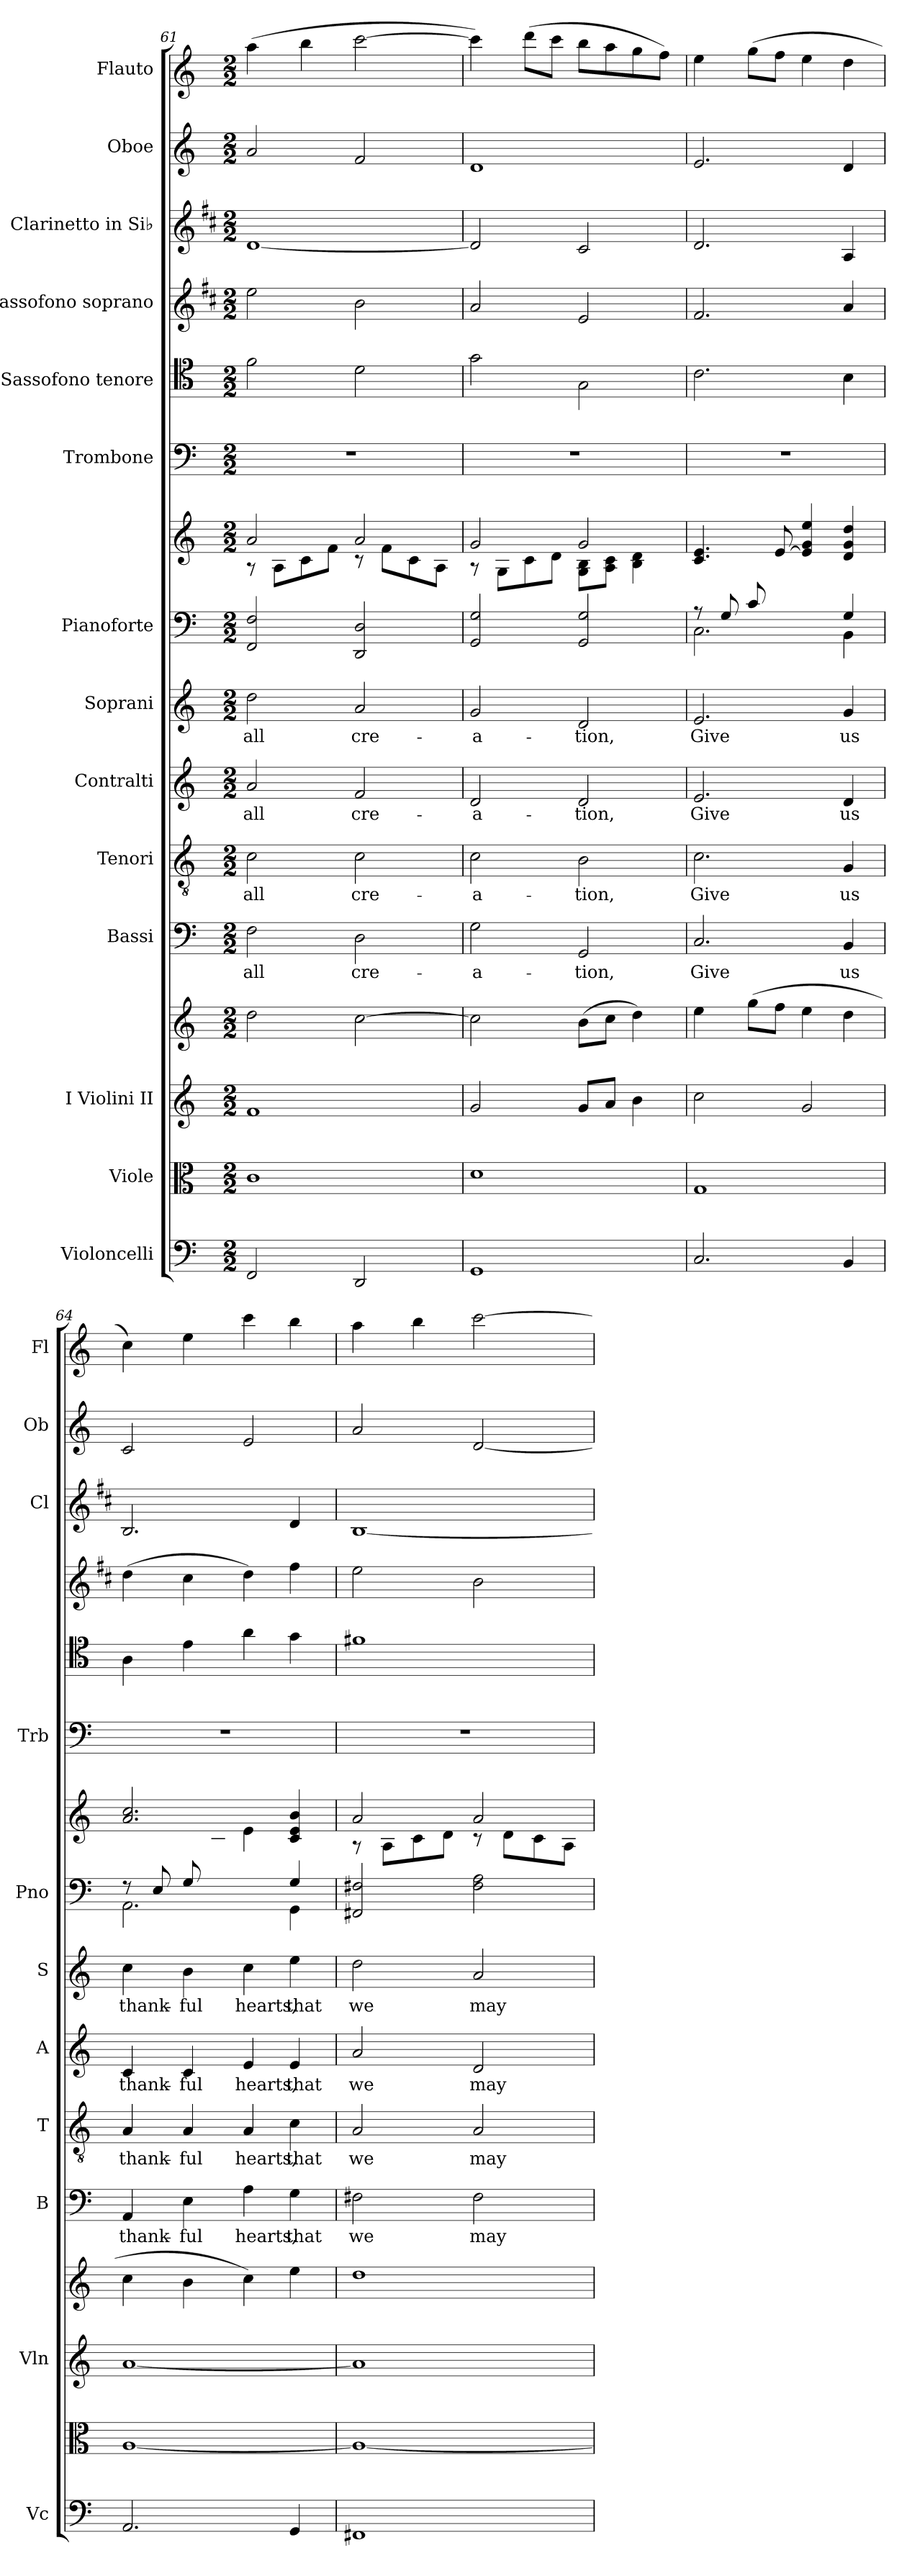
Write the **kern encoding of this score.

**kern	**kern	**kern	**kern	**kern	**text	**kern	**text	**kern	**text	**kern	**text	**kern	**kern	**kern	**kern	**kern	**kern	**kern	**kern
*part14	*part13	*part12	*part12	*part11	*part11	*part10	*part10	*part9	*part9	*part8	*part8	*part7	*part7	*part6	*part5	*part4	*part3	*part2	*part1
*staff16	*staff15	*staff14	*staff13	*staff12	*staff12	*staff11	*staff11	*staff10	*staff10	*staff9	*staff9	*staff8	*staff7	*staff6	*staff5	*staff4	*staff3	*staff2	*staff1
*I"Violoncelli	*I"Viole	*I"I  Violini  II	*	*I"Bassi	*	*I"Tenori	*	*I"Contralti	*	*I"Soprani	*	*I"Pianoforte	*	*I"Trombone	*I"Sassofono tenore	*I"Sassofono soprano	*I"Clarinetto in Si♭	*I"Oboe	*I"Flauto
*I'Vc	*	*I'Vln	*	*I'B	*	*I'T	*	*I'A	*	*I'S	*	*I'Pno	*	*I'Trb	*	*	*I'Cl	*I'Ob	*I'Fl
*clefF4	*clefC3	*clefG2	*clefG2	*clefF4	*	*clefGv2	*	*clefG2	*	*clefG2	*	*clefF4	*clefG2	*clefF4	*clefC4	*clefG2	*clefG2	*clefG2	*clefG2
*	*	*	*	*	*	*	*	*	*	*	*	*	*	*	*ITrd8c14	*ITrd1c2	*ITrd1c2	*	*
*k[]	*k[]	*k[]	*k[]	*k[]	*	*k[]	*	*k[]	*	*k[]	*	*k[]	*k[]	*k[]	*k[]	*k[]	*k[]	*k[]	*k[]
*M2/2	*M2/2	*M2/2	*M2/2	*M2/2	*	*M2/2	*	*M2/2	*	*M2/2	*	*M2/2	*M2/2	*M2/2	*M2/2	*M2/2	*M2/2	*M2/2	*M2/2
=61	=61	=61	=61	=61	=61	=61	=61	=61	=61	=61	=61	=61	=61	=61	=61	=61	=61	=61	=61
!	!	!	!	!	!LO:LY:b	!	!LO:LY:b	!	!LO:LY:b	!	!LO:LY:b	!	!	!	!	!	!	!	!
*	*	*	*	*	*	*	*	*	*	*	*	*	*^	*	*	*	*	*	*
2FF/	1c	1f	2dd\	2F\	all	2c\	all	2a/	all	2dd\	all	2FF/ 2F/	2a/	8r	1r	2F\	2dd\	[1c	2a/	(>4aa\
.	.	.	.	.	.	.	.	.	.	.	.	.	.	8A\L	.	.	.	.	.	.
.	.	.	.	.	.	.	.	.	.	.	.	.	.	8c\	.	.	.	.	.	4bb\
.	.	.	.	.	.	.	.	.	.	.	.	.	.	8f\J	.	.	.	.	.	.
!	!	!	!	!	!LO:LY:b	!	!LO:LY:b	!	!LO:LY:b	!	!LO:LY:b	!	!	!	!	!	!	!	!	!
2DD/	.	.	[2cc\	2D\	cre-	2c\	cre-	2f/	cre-	2a/	cre-	2DD/ 2D/	2a/	8r	.	2D\	2a\	.	2f/	[2ccc\
.	.	.	.	.	.	.	.	.	.	.	.	.	.	8f\L	.	.	.	.	.	.
.	.	.	.	.	.	.	.	.	.	.	.	.	.	8c\	.	.	.	.	.	.
.	.	.	.	.	.	.	.	.	.	.	.	.	.	8A\J	.	.	.	.	.	.
=62	=62	=62	=62	=62	=62	=62	=62	=62	=62	=62	=62	=62	=62	=62	=62	=62	=62	=62	=62	=62
!	!	!	!	!	!LO:LY:b	!	!LO:LY:b	!	!LO:LY:b	!	!LO:LY:b	!	!	!	!	!	!	!	!	!
1GG	1d	2g/	2cc\]	2G\	-a-	2c\	-a-	2d/	-a-	2g/	-a-	2GG/ 2G/	2g/	8r	1r	2G\	2g/	2c/]	1d	4ccc\])
.	.	.	.	.	.	.	.	.	.	.	.	.	.	8G\L	.	.	.	.	.	.
.	.	.	.	.	.	.	.	.	.	.	.	.	.	8c\	.	.	.	.	.	(>8ddd\L
.	.	.	.	.	.	.	.	.	.	.	.	.	.	8d\J	.	.	.	.	.	8ccc\J
!	!	!	!	!	!LO:LY:b	!	!LO:LY:b	!	!LO:LY:b	!	!LO:LY:b	!	!	!	!	!	!	!	!	!
.	.	8g/L	(>8b\L	2GG/	-tion,	2B\	-tion,	2d/	-tion,	2d/	-tion,	2GG/ 2G/	2g/	8G\ 8B\L	.	2GG\	2d/	2B/	.	8bb\L
.	.	8a/J	8cc\J	.	.	.	.	.	.	.	.	.	.	8A\ 8c\J	.	.	.	.	.	8aa\
.	.	4b\	4dd\)	.	.	.	.	.	.	.	.	.	.	4B\ 4d\	.	.	.	.	.	8gg\
.	.	.	.	.	.	.	.	.	.	.	.	.	.	.	.	.	.	.	.	8ff\J)
!!LO:PB:g=z
=63	=63	=63	=63	=63	=63	=63	=63	=63	=63	=63	=63	=63	=63	=63	=63	=63	=63	=63	=63	=63
!	!	!	!	!	!LO:LY:b	!	!LO:LY:b	!	!LO:LY:b	!	!LO:LY:b	!	!	!	!	!	!	!	!	!
*	*	*	*	*	*	*	*	*	*	*	*	*^	*	*	*	*	*	*	*	*
2.C/	1G	2cc\	4ee\	2.C/	Give	2.c\	Give	2.e/	Give	2.e/	Give	8r	2.C\	4.c/ 4.e/	4.ryy	1r	2.C\	2.e/	2.c/	2.e/	4ee\
.	.	.	.	.	.	.	.	.	.	.	.	8G/L	.	.	.	.	.	.	.	.	.
.	.	.	(>8gg\L	.	.	.	.	.	.	.	.	8c/	.	.	.	.	.	.	.	.	(>8gg\L
.	.	.	8ff\J	.	.	.	.	.	.	.	.	8ryy	.	[8e/	8e\J	.	.	.	.	.	8ff\J
.	.	2g/	4ee\	.	.	.	.	.	.	.	.	4ryy	.	4e/] 4g/ 4ee/	2ryy	.	.	.	.	.	4ee\
!	!	!	!	!	!LO:LY:b	!	!LO:LY:b	!	!LO:LY:b	!	!LO:LY:b	!	!	!	!	!	!	!	!	!	!
4BB/	.	.	4dd\	4BB/	us	4G/	us	4d/	us	4g/	us	4G/	4BB\	4d/ 4g/ 4dd/	.	.	4BB\	4g/	4G/	4d/	4dd\
=64	=64	=64	=64	=64	=64	=64	=64	=64	=64	=64	=64	=64	=64	=64	=64	=64	=64	=64	=64	=64	=64
!	!	!	!	!	!LO:LY:b	!	!LO:LY:b	!	!LO:LY:b	!	!LO:LY:b	!	!	!	!	!	!	!	!	!	!
2.AA/	[1A	[1a	4cc\	4AA/	thank-	4A/	thank-	4c/	thank-	4cc\	thank-	8r	2.AA\	2.a/ 2.cc/	4.ryy	1r	4AA\	(>4cc\	2.A/	2c/	4cc\)
.	.	.	.	.	.	.	.	.	.	.	.	8E/L	.	.	.	.	.	.	.	.	.
!	!	!	!	!	!LO:LY:b	!	!LO:LY:b	!	!LO:LY:b	!	!LO:LY:b	!	!	!	!	!	!	!	!	!	!
.	.	.	4b\	4E\	-ful	4A/	-ful	4c/	-ful	4b\	-ful	8G/	.	.	.	.	4E\	4b\	.	.	4ee\
.	.	.	.	.	.	.	.	.	.	.	.	4.ryy	.	.	8c\J	.	.	.	.	.	.
!	!	!	!	!	!LO:LY:b	!	!LO:LY:b	!	!LO:LY:b	!	!LO:LY:b	!	!	!	!	!	!	!	!	!	!
.	.	.	4cc\)	4A\	hearts,	4A/	hearts,	4e/	hearts,	4cc\	hearts,	.	.	.	4e\	.	4A\	4cc\)	.	2e/	4ccc\
!	!	!	!	!	!LO:LY:b	!	!LO:LY:b	!	!LO:LY:b	!	!LO:LY:b	!	!	!	!	!	!	!	!	!	!
4GG/	.	.	4ee\	4G\	that	4c\	that	4e/	that	4ee\	that	4G/	4GG\	4c/ 4e/ 4b/	4ryy	.	4G\	4ee\	4c/	.	4bb\
=65	=65	=65	=65	=65	=65	=65	=65	=65	=65	=65	=65	=65	=65	=65	=65	=65	=65	=65	=65	=65	=65
!	!	!	!	!	!LO:LY:b	!	!LO:LY:b	!	!LO:LY:b	!	!LO:LY:b	!	!	!	!	!	!	!	!	!	!
*	*	*	*	*	*	*	*	*	*	*	*	*v	*v	*	*	*	*	*	*	*	*
1FF#X	1A_	1a]	1dd	2F#X\	we	2A/	we	2a/	we	2dd\	we	2FF#X/ 2F#X/	2a/	8r	1r	1F#X	2dd\	[1A	2a/	4aa\
.	.	.	.	.	.	.	.	.	.	.	.	.	.	8A\L	.	.	.	.	.	.
.	.	.	.	.	.	.	.	.	.	.	.	.	.	8c\	.	.	.	.	.	4bb\
.	.	.	.	.	.	.	.	.	.	.	.	.	.	8d\J	.	.	.	.	.	.
!	!	!	!	!	!LO:LY:b	!	!LO:LY:b	!	!LO:LY:b	!	!LO:LY:b	!	!	!	!	!	!	!	!	!
.	.	.	.	2F#\	may	2A/	may	2d/	may	2a/	may	2F#\ 2A\	2a/	8r	.	.	2a\	.	[2d/	[2ccc\
.	.	.	.	.	.	.	.	.	.	.	.	.	.	8d\L	.	.	.	.	.	.
.	.	.	.	.	.	.	.	.	.	.	.	.	.	8c\	.	.	.	.	.	.
.	.	.	.	.	.	.	.	.	.	.	.	.	.	8A\J	.	.	.	.	.	.
*	*	*	*	*	*	*	*	*	*	*	*	*	*v	*v	*	*	*	*	*	*
=	=	=	=	=	=	=	=	=	=	=	=	=	=	=	=	=	=	=	=
*-	*-	*-	*-	*-	*-	*-	*-	*-	*-	*-	*-	*-	*-	*-	*-	*-	*-	*-	*-
